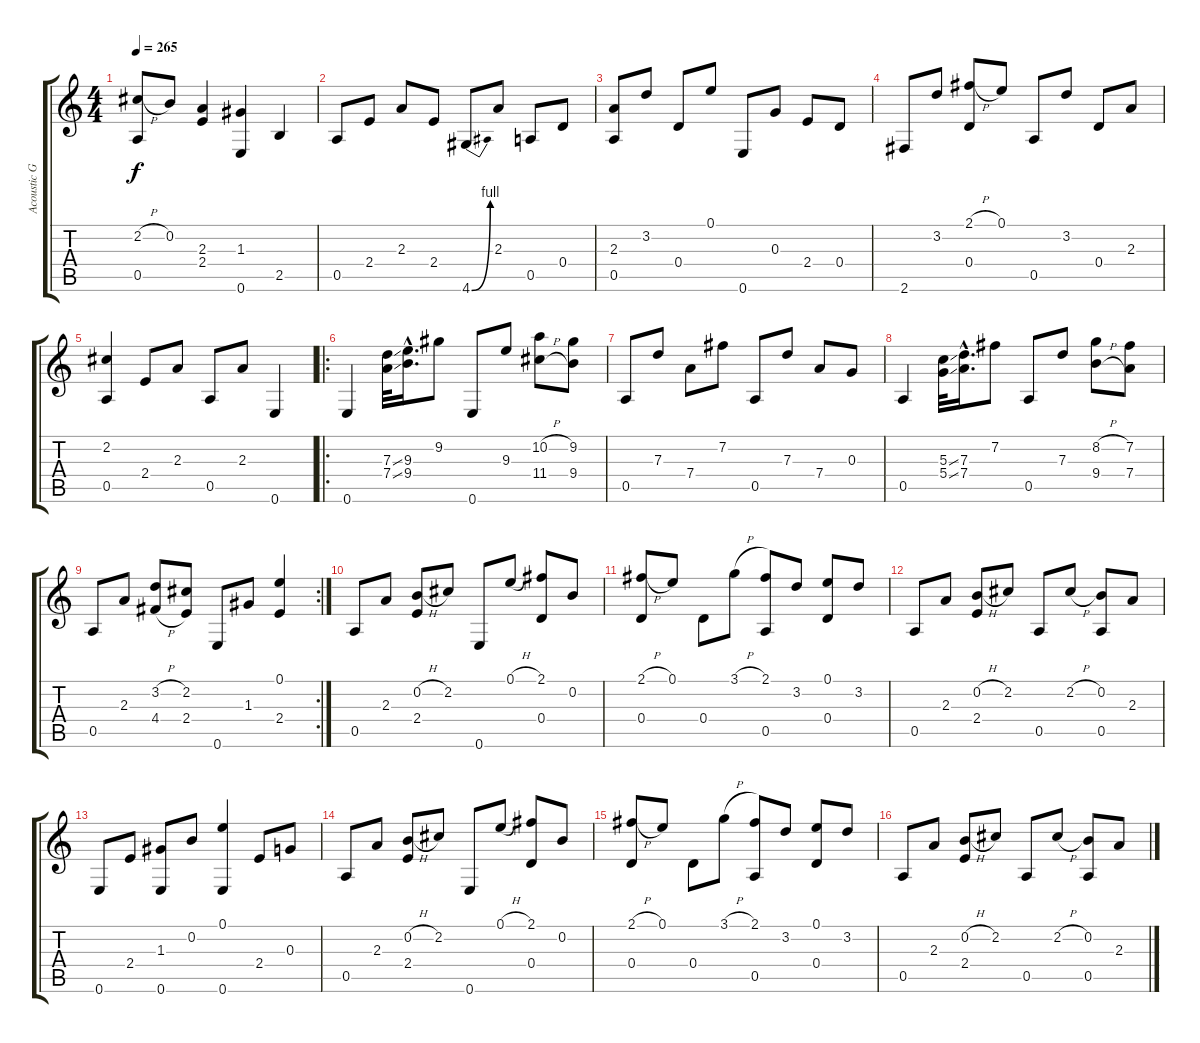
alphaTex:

\track ("Acoustic Guitar" "Acoustic G") {instrument acousticguitarsteel}
\staff {score tabs}
\tuning (E4 B3 G3 D3 A2 E2) {hide}
\ts (4 4)
\tempo 265
\clef g2
\ks c
(2.2{h} 0.5).8{dy f} 0.2.8 (2.3 2.4).4 (1.3 0.6).4 2.5.4 |
0.5.8 2.4.8 2.3.8 2.4.8 4.6{be (bend 0 0 60 4)}.8 2.3.8 0.5.8 0.4.8 |
(2.3 0.5).8 3.2.8 0.4.8 0.1.8 0.6.8 0.3.8 2.4.8 0.4.8 |
2.6.8 3.2.8 (2.1{h} 0.4).8 0.1.8 0.5.8 3.2.8 0.4.8 2.3.8 |
(2.2 0.5).4 2.4.8 2.3.8 0.5.8 2.3.8 0.6.4 |
\ro
0.6.4 (7.3{ss} 7.4{ss}).32 (9.3{hac} 9.4{hac}).16{d} 9.2.8 0.6.8 9.3.8 (10.2{h} 11.4{h}).8 (9.2 9.4).8 |
0.5.8 7.3.8 7.4.8 7.2.8 0.5.8 7.3.8 7.4.8 0.3.8 |
0.5.4 (5.3{ss} 5.4{ss}).32 (7.3{hac} 7.4{hac}).16{d} 7.2.8 0.5.8 7.3.8 (8.2{h} 9.4{h}).8 (7.2 7.4).8 |
\rc 2
0.5.8 2.3.8 (3.2{h} 4.4{h}).8 (2.2 2.4).8 0.6.8 1.3.8 (0.1 2.4).4 |
0.5.8 2.3.8 (0.2{h} 2.4).8 2.2.8 0.6.8 0.1{h}.8 (2.1 0.4).8 0.2.8 |
(2.1{h} 0.4).8 0.1.8 0.4.8 3.1{h}.8 (2.1 0.5).8 3.2.8 (0.1 0.4).8 3.2.8 |
0.5.8 2.3.8 (0.2{h} 2.4).8 2.2.8 0.5.8 2.2{h}.8 (0.2 0.5).8 2.3.8 |
0.6.8 2.4.8 (1.3 0.6).8 0.2.8 (0.1 0.6).4 2.4.8 0.3.8 |
0.5.8 2.3.8 (0.2{h} 2.4).8 2.2.8 0.6.8 0.1{h}.8 (2.1 0.4).8 0.2.8 |
(2.1{h} 0.4).8 0.1.8 0.4.8 3.1{h}.8 (2.1 0.5).8 3.2.8 (0.1 0.4).8 3.2.8 |
0.5.8 2.3.8 (0.2{h} 2.4).8 2.2.8 0.5.8 2.2{h}.8 (0.2 0.5).8 2.3.8
